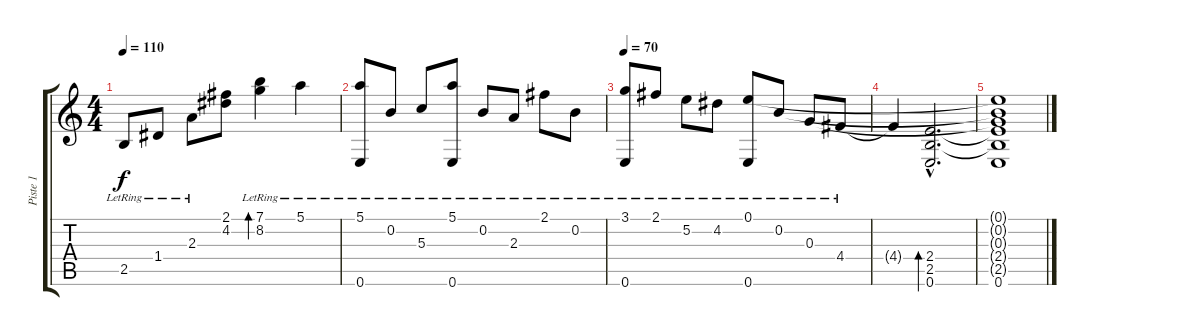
\track ("Piste 1" "Piste 1") {instrument acousticguitarnylon}
\staff {score tabs}
\tuning (E4 B3 G3 D3 A2 E2) {hide}
\ts (4 4)
\tempo 110
\clef g2
\ks c
2.5{lr}.8{dy f} 1.4{lr}.8 2.3{lr}.8 (2.1 4.2).8 (7.1 8.2{lr}).4{bd 120} 5.1{lr}.4 |
(5.1{lr} 0.6{lr}).8 0.2{lr}.8 5.3{lr}.8 (5.1{lr} 0.6{lr}).8 0.2{lr}.8 2.3{lr}.8 2.1{lr}.8 0.2{lr}.8 |
\tempo 70
(3.1{lr} 0.6{lr}).8 2.1{lr}.8 5.2{lr}.8 4.2{lr}.8 (0.1{lr} 0.6{lr}).8 0.2{lr}.8 0.3{lr}.8 4.4{lr}.8 |
4.4{t}.4 (2.4{hac} 2.5{hac} 0.6{hac}).2{d bd 240} |
(0.1{t} 0.2{t} 0.3{t} 2.4{t} 2.5{t} 0.6).1
